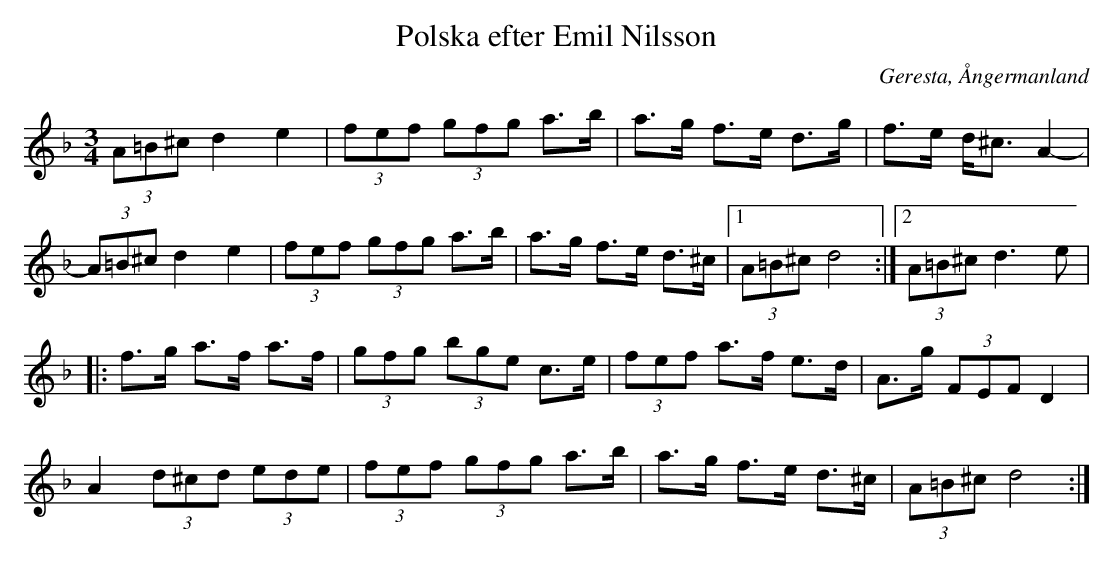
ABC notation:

X:1
T:Polska efter Emil Nilsson
O:Geresta, Ångermanland
M:3/4
L:1/8
K:Dm
(3A=B^c d2 e2 | (3fef (3gfg a>b | a>g f>e d>g | f>e d<^c A2- |
(3A=B^c d2 e2 | (3fef (3gfg a>b | a>g f>e d>^c |1 (3A=B^c d4 :|2  (3A=B^c d3 e |
|: f>g a>f a>f | (3gfg (3bge c>e | (3fef a>f e>d | A>g (3FEF D2 |
A2 (3d^cd (3ede | (3fef (3gfg a>b | a>g f>e d>^c | (3A=B^c d4 :|
